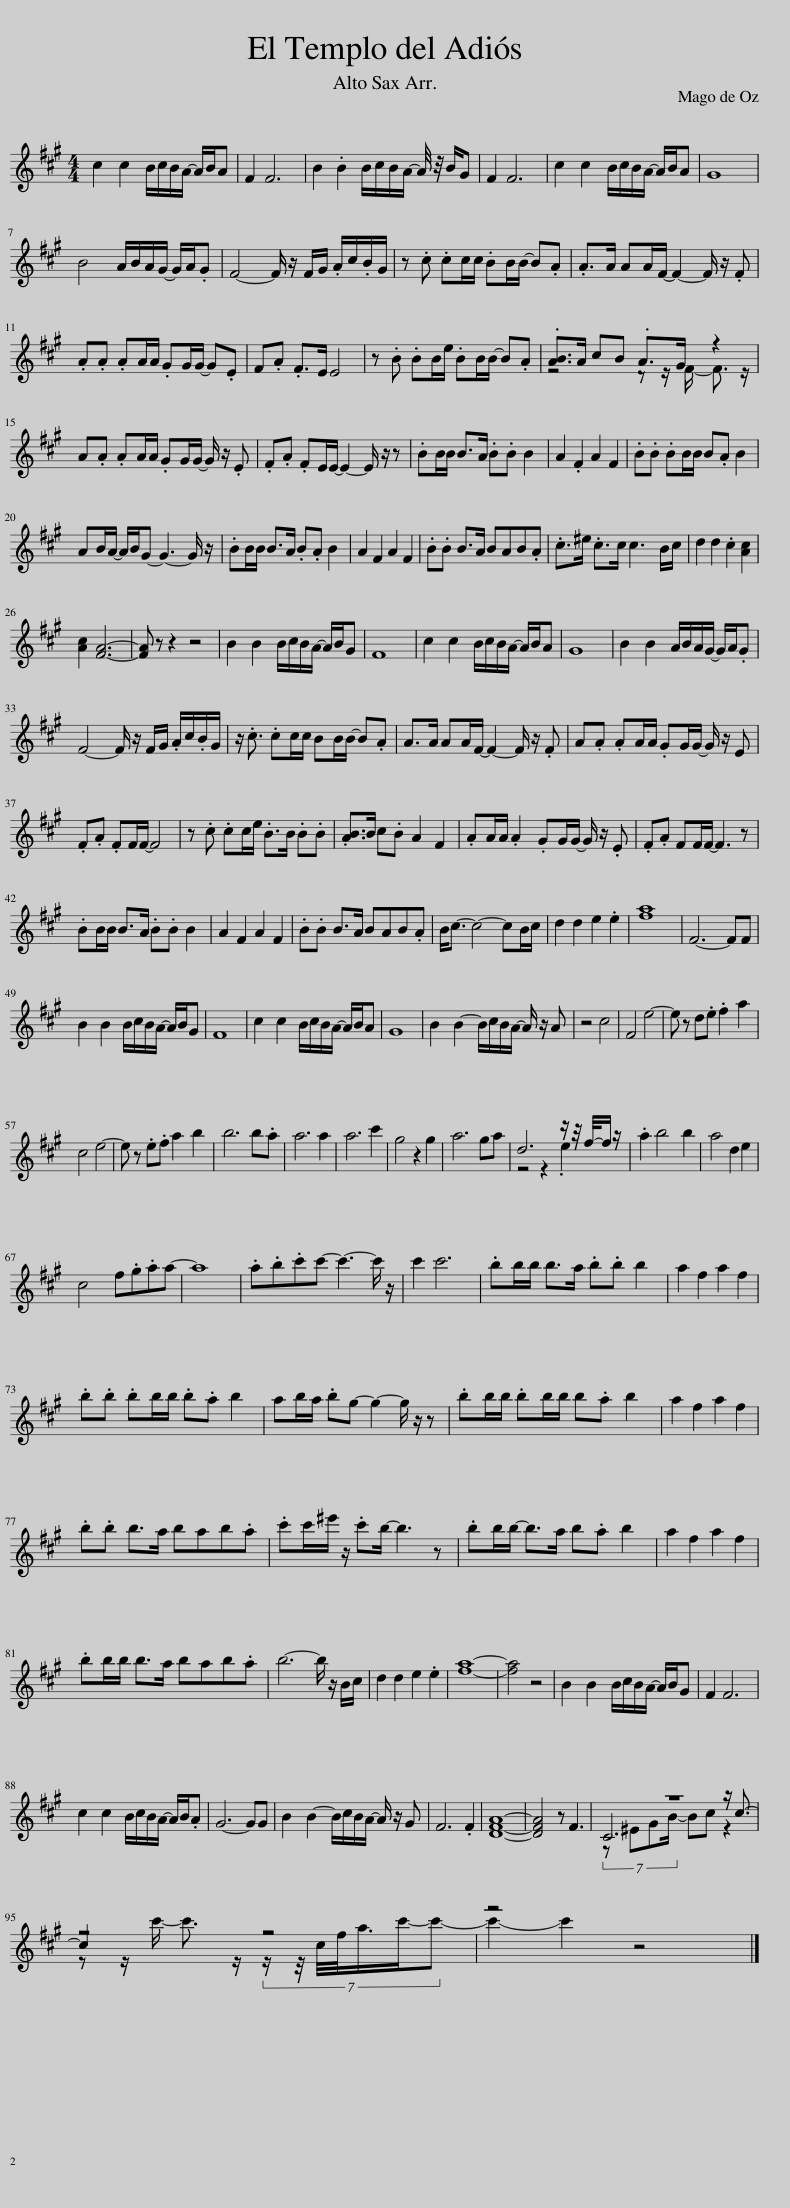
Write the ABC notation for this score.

X:1
%%score ( 1 2 3 )
L:1/8
M:4/4
I:linebreak $
K:none
V:1 treble transpose=-9
V:2 treble transpose="-9 "
V:3 treble transpose="-9 "
V:1
[K:A] c2 c2 B/c/B/A/- A/B/A | F2 F6 | B2 .B2 B/c/B/A/- A/4 z/4 B/G | F2 F6 | c2 c2 B/c/B/A/- A/B/A | %5
 G8 |$ B4 A/B/A/G/- G/A/.G | F4- F/ z/ F/G/ .A/c/.B/G/ | z .c .cc/c/ .BB/B/- B.A | .A>A AA/F/- F2- F/ z/ .F |$ %10
 .A.A .AA/A/ .GG/G/- G.E | F.A .F>E E4 | z .B .BB/e/ .BB/B/- B.A | .[AB]>A cB .A>G z2 |$ A.A .AA/A/ .GG/G/- G/ z/ .E | %15
 .F.A .FE/E/- E2- E/ z/ z | .BB/B/ B>A .B.B B2 | A2 .F2 A2 F2 | .B.B .BB/B/ B.A B2 |$ AB/A/- A/B/G- G3- G/ z/ | %20
 .BB/B/ B>A .B.A B2 | A2 F2 A2 F2 | .B.B B>A BAB.A | .c>^e .c>c c3 B/c/ | d2 d2 .c2 [Ac]2 |$ %25
 [Ac]2 [FA]6- | [FA] z z2 z4 | B2 B2 B/c/B/A/- A/B/G | F8 | c2 c2 B/c/B/A/- A/B/A | %30
 G8 | B2 B2 A/B/A/G/- G/A/.G |$ F4- F/ z/ F/G/ .A/c/.B/G/ | z/ .c3/2 .cc/c/ BB/B/- B.A | A>A AA/F/- F2- F/ z/ .F | %35
 A.A .AA/A/ .GG/G/- G/ z/ E |$ .F.A .FF/F/- F4 | z .c .cc/e/ .B>B .B.B | .[AB]>B c.B A2 F2 | .AA/A/ .A2 .GG/G/- G/ z/ .E | %40
 .F.A FF/F/- F3 z |$ .BB/B/ B>A .B.B B2 | A2 F2 A2 F2 | .B.B B>A BAB.A | B<c- c4- cB/c/ | %45
 d2 d2 e2 .e2 | [fa]8 | F6- FF |$ B2 B2 B/c/B/A/- A/B/G | F8 | %50
 c2 c2 B/c/B/A/- A/B/A | G8 | B2 B2- B/c/B/A/- A/ z/ A | z4 c4 | F4 e4- | %55
 e z d.e .f2 a2 |$ c4 e4- | e z .e.f a2 b2 | b6 b.a | a6 a2 | %60
 a6 c'2 | g4 z2 g2 | a6 ga | d6 z/ z/4 f/4-f/ z/ | .a2 b4 b2 | %65
 a4 d2 e2 |$ c4 f.g.aa- | a8 | .a.b.c'c'- c'3- c'/ z/ | c'2 c'6 | %70
 .bb/b/ b>a .b.b b2 | a2 f2 a2 f2 |$ .b.b .bb/b/ .b.a b2 | ab/a/ .bg- g2- g/ z/ z | .bb/b/ .bb/b/ b.a b2 | %75
 a2 f2 a2 f2 |$ .b.b b>a bab.a | .c'c'/^e'/ z/ .c'b/- b3 z | .bb/b/- b>a b.a b2 | a2 f2 a2 f2 |$ %80
 .bb/b/ b>a bab.a | b6- b/ z/ B/c/ | d2 d2 e2 .e2 | [fa]8- | [fa]4 z4 | %85
 B2 B2 B/c/B/A/- A/B/G | F2 F6 |$ c2 c2 B/c/B/A/- A/B/.A | G6- GG | B2 B2- B/c/B/A/- A/ z/ G | %90
 F6 .F2 | [DFA]8- | [DFA]4 z F3 | z8 |$ z4 z4 | %95
 z4 z4 |] %96
V:2
[K:A] x8 | x8 | x8 | x8 | x8 | %5
 x8 |$ x8 | x8 | x8 | x8 |$ %10
 x8 | x8 | x8 | z4 z z/ F/- F3/2 z/ |$ x8 | %15
 x8 | x8 | x8 | x8 |$ x8 | %20
 x8 | x8 | x8 | x8 | x8 |$ %25
 x8 | x8 | x8 | x8 | x8 | %30
 x8 | x8 |$ x8 | x8 | x8 | %35
 x8 |$ x8 | x8 | x8 | x8 | %40
 x8 |$ x8 | x8 | x8 | x8 | %45
 x8 | x8 | x8 |$ x8 | x8 | %50
 x8 | x8 | x8 | x8 | x8 | %55
 x8 |$ x8 | x8 | x8 | x8 | %60
 x8 | x8 | x8 | z4 z2 .e2 | x8 | %65
 x8 |$ x8 | x8 | x8 | x8 | %70
 x8 | x8 |$ x8 | x8 | x8 | %75
 x8 |$ x8 | x8 | x8 | x8 |$ %80
 x8 | x8 | x8 | x8 | x8 | %85
 x8 | x8 |$ x8 | x8 | x8 | %90
 x8 | x8 | x8 | (7:8:4z ^EGB/- Bc z2 |$ z z/ c'/- c'3/2 z/ (7:8:7z/ z/4 c/4f/4a3/4c'/-c'- | %95
 c'2- c'2 x4 |] %96
V:3
[K:A] x8 | x8 | x8 | x8 | x8 | %5
 x8 |$ x8 | x8 | x8 | x8 |$ %10
 x8 | x8 | x8 | x8 |$ x8 | %15
 x8 | x8 | x8 | x8 |$ x8 | %20
 x8 | x8 | x8 | x8 | x8 |$ %25
 x8 | x8 | x8 | x8 | x8 | %30
 x8 | x8 |$ x8 | x8 | x8 | %35
 x8 |$ x8 | x8 | x8 | x8 | %40
 x8 |$ x8 | x8 | x8 | x8 | %45
 x8 | x8 | x8 |$ x8 | x8 | %50
 x8 | x8 | x8 | x8 | x8 | %55
 x8 |$ x8 | x8 | x8 | x8 | %60
 x8 | x8 | x8 | x8 | x8 | %65
 x8 |$ x8 | x8 | x8 | x8 | %70
 x8 | x8 |$ x8 | x8 | x8 | %75
 x8 |$ x8 | x8 | x8 | x8 |$ %80
 x8 | x8 | x8 | x8 | x8 | %85
 x8 | x8 |$ x8 | x8 | x8 | %90
 x8 | x8 | x8 | C6 z/ c3/2- |$ c2 x2 z4 | %95
 x8 |] %96
